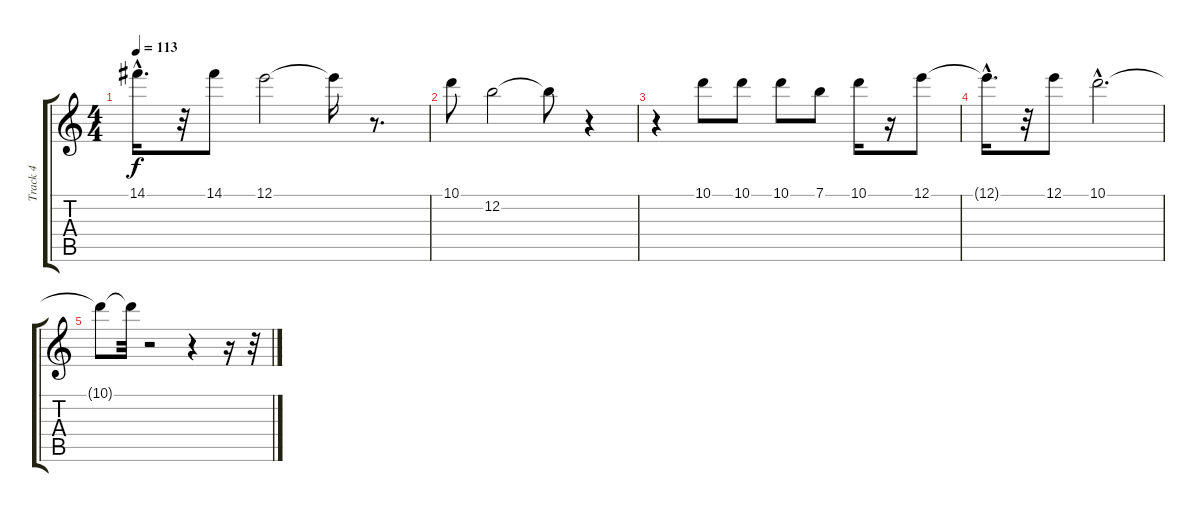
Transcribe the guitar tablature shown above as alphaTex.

\track ("Track 4" "Track 4") {instrument overdrivenguitar}
\staff {score tabs}
\tuning (E4 B3 G3 D3 A2 E2) {hide}
\ts (4 4)
\tempo 113
\clef g2
\ks c
14.1{hac t}.16{d dy f} r.32 14.1.8 12.1.2 12.1{t}.16 r.8{d} |
10.1.8 12.2.2 12.2{t}.8 r.4 |
r.4 10.1.8 10.1.8 10.1.8 7.1.8 10.1.16 r.16 12.1.8 |
12.1{hac t}.16{d} r.32 12.1.8 10.1{hac}.2{d} |
10.1{t}.8 10.1{t}.32 r.2 r.4 r.16 r.32
